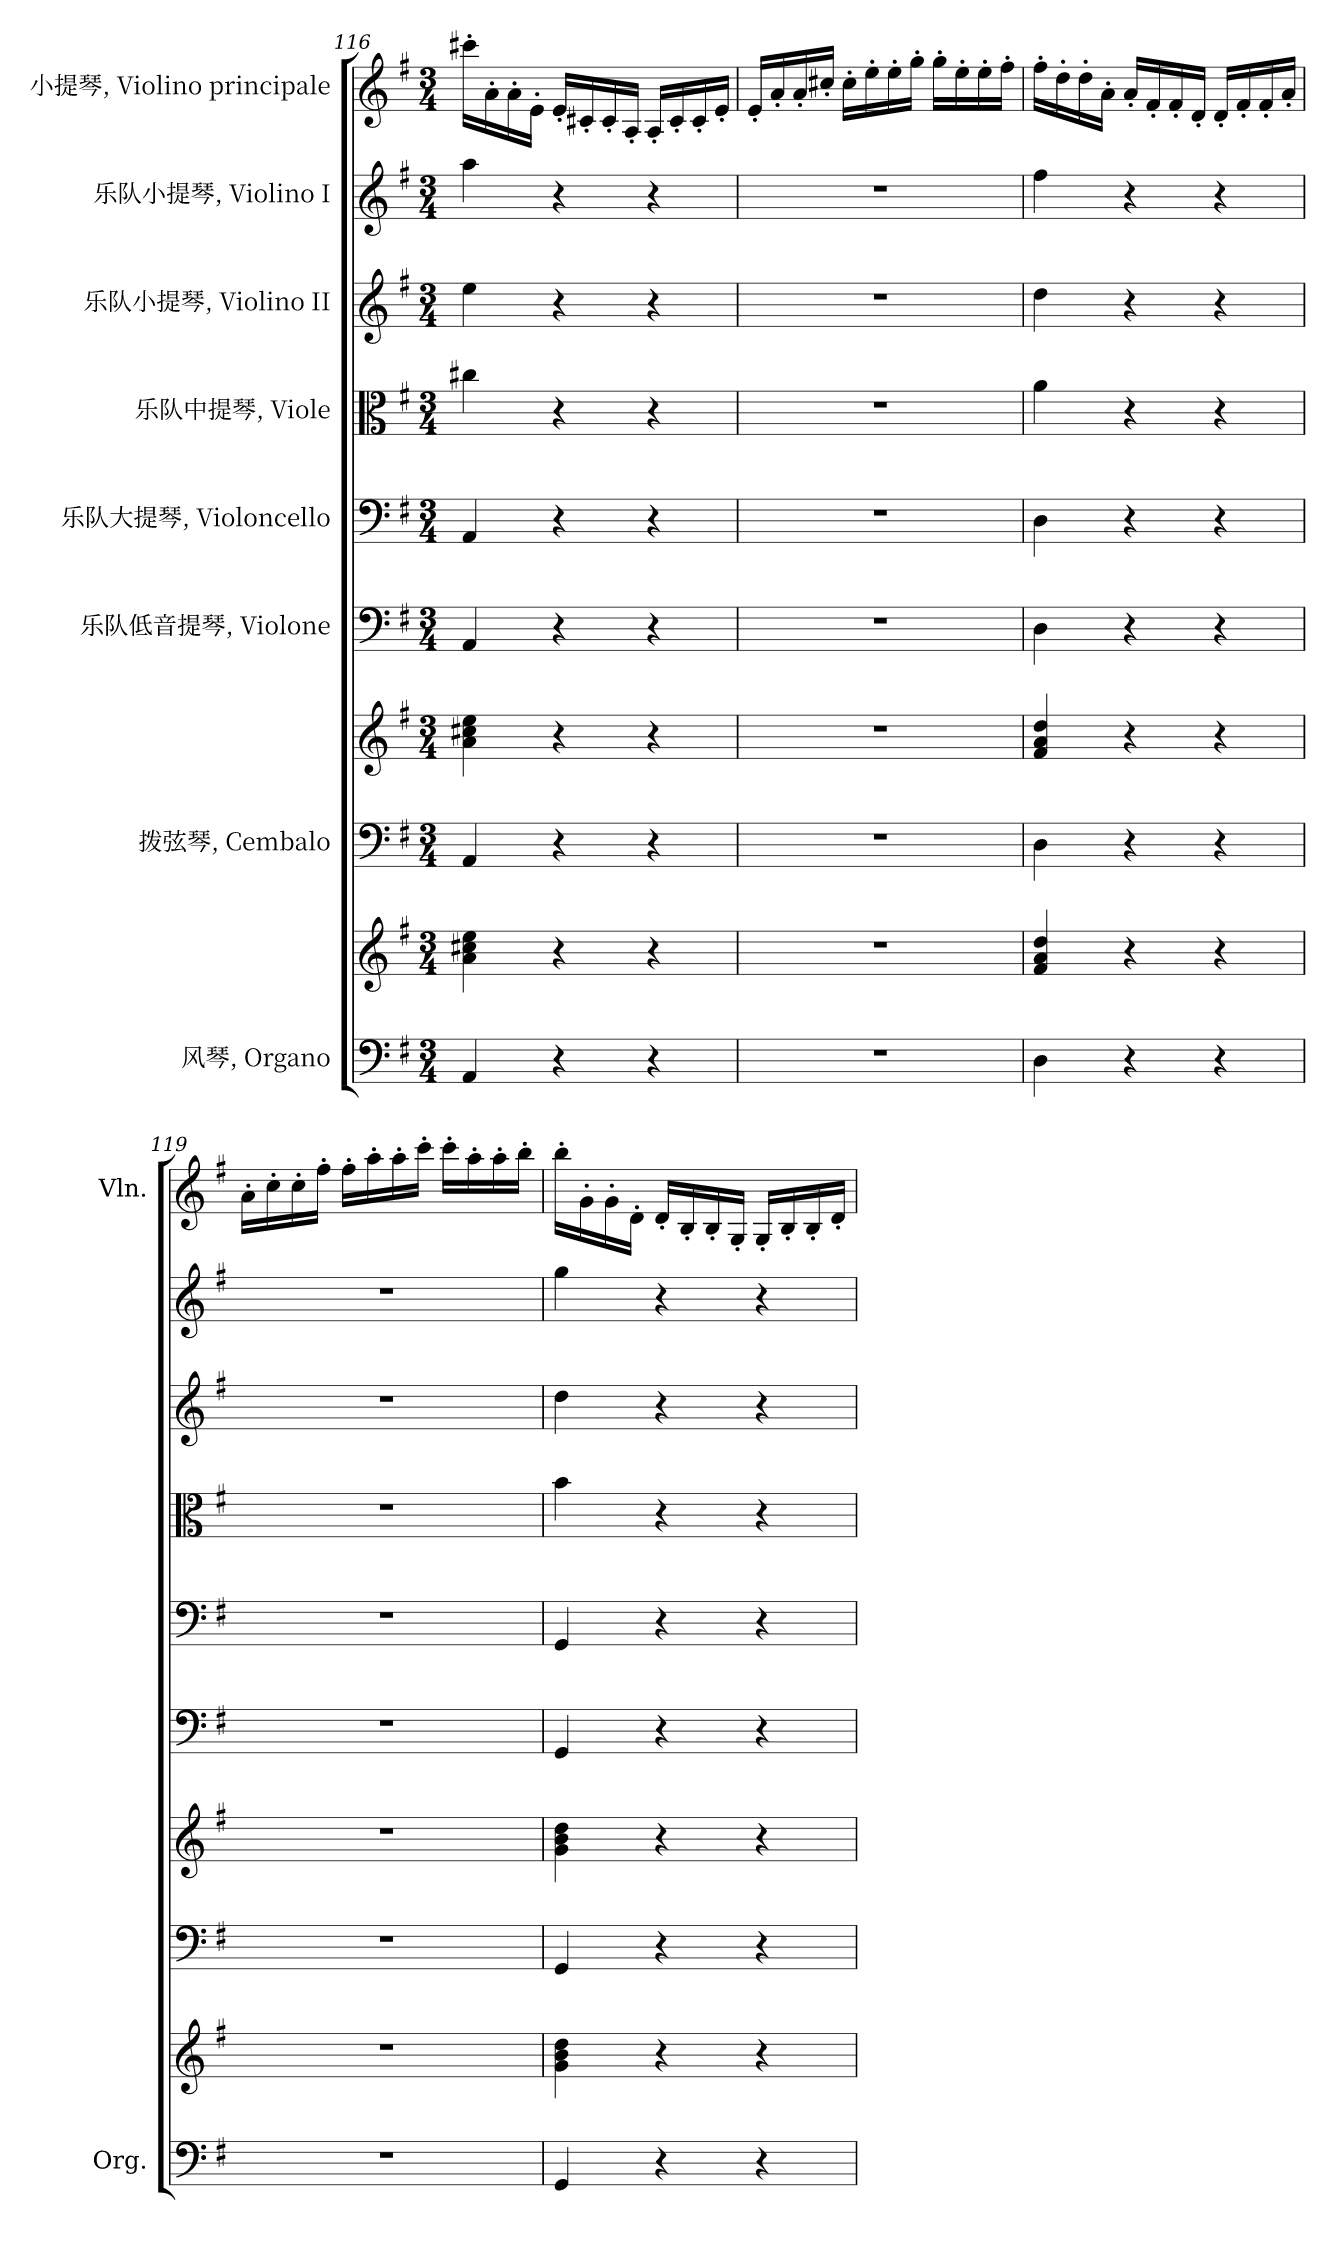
**kern	**kern	**kern	**kern	**kern	**kern	**kern	**kern	**kern	**kern
*part8	*part8	*part7	*part7	*part6	*part5	*part4	*part3	*part2	*part1
*staff10	*staff9	*staff8	*staff7	*staff6	*staff5	*staff4	*staff3	*staff2	*staff1
*I"风琴, Organo	*	*I"拨弦琴, Cembalo	*	*I"乐队低音提琴, Violone	*I"乐队大提琴, Violoncello	*I"乐队中提琴, Viole	*I"乐队小提琴, Violino II	*I"乐队小提琴, Violino I	*I"小提琴, Violino principale
*I'Org.	*	*	*	*	*	*	*	*	*I'Vln.
*clefF4	*clefG2	*clefF4	*clefG2	*clefF4	*clefF4	*clefC3	*clefG2	*clefG2	*clefG2
*	*	*	*	*ITrd7c12	*	*	*	*	*
*k[f#]	*k[f#]	*k[f#]	*k[f#]	*k[f#]	*k[f#]	*k[f#]	*k[f#]	*k[f#]	*k[f#]
*M3/4	*M3/4	*M3/4	*M3/4	*M3/4	*M3/4	*M3/4	*M3/4	*M3/4	*M3/4
=116	=116	=116	=116	=116	=116	=116	=116	=116	=116
4AA/	4a\ 4cc#X\ 4ee\	4AA/	4a\ 4cc#X\ 4ee\	4AAA/	4AA/	4cc#X\	4ee\	4aa\	16ccc#X'\LL
.	.	.	.	.	.	.	.	.	16a'\
.	.	.	.	.	.	.	.	.	16a'\
.	.	.	.	.	.	.	.	.	16e'\JJ
4r	4r	4r	4r	4r	4r	4r	4r	4r	16e'/LL
.	.	.	.	.	.	.	.	.	16c#X'/
.	.	.	.	.	.	.	.	.	16c#'/
.	.	.	.	.	.	.	.	.	16A'/JJ
4r	4r	4r	4r	4r	4r	4r	4r	4r	16A'/LL
.	.	.	.	.	.	.	.	.	16c#'/
.	.	.	.	.	.	.	.	.	16c#'/
.	.	.	.	.	.	.	.	.	16e'/JJ
!!LO:PB:g=z
=117	=117	=117	=117	=117	=117	=117	=117	=117	=117
2.r	2.r	2.r	2.r	2.r	2.r	2.r	2.r	2.r	16e'/LL
.	.	.	.	.	.	.	.	.	16a'/
.	.	.	.	.	.	.	.	.	16a'/
.	.	.	.	.	.	.	.	.	16cc#X'/JJ
.	.	.	.	.	.	.	.	.	16cc#'\LL
.	.	.	.	.	.	.	.	.	16ee'\
.	.	.	.	.	.	.	.	.	16ee'\
.	.	.	.	.	.	.	.	.	16gg'\JJ
.	.	.	.	.	.	.	.	.	16gg'\LL
.	.	.	.	.	.	.	.	.	16ee'\
.	.	.	.	.	.	.	.	.	16ee'\
.	.	.	.	.	.	.	.	.	16ff#'\JJ
=118	=118	=118	=118	=118	=118	=118	=118	=118	=118
4D\	4f#/ 4a/ 4dd/	4D\	4f#/ 4a/ 4dd/	4DD\	4D\	4a\	4dd\	4ff#\	16ff#'\LL
.	.	.	.	.	.	.	.	.	16dd'\
.	.	.	.	.	.	.	.	.	16dd'\
.	.	.	.	.	.	.	.	.	16a'\JJ
4r	4r	4r	4r	4r	4r	4r	4r	4r	16a'/LL
.	.	.	.	.	.	.	.	.	16f#'/
.	.	.	.	.	.	.	.	.	16f#'/
.	.	.	.	.	.	.	.	.	16d'/JJ
4r	4r	4r	4r	4r	4r	4r	4r	4r	16d'/LL
.	.	.	.	.	.	.	.	.	16f#'/
.	.	.	.	.	.	.	.	.	16f#'/
.	.	.	.	.	.	.	.	.	16a'/JJ
=119	=119	=119	=119	=119	=119	=119	=119	=119	=119
2.r	2.r	2.r	2.r	2.r	2.r	2.r	2.r	2.r	16a'\LL
.	.	.	.	.	.	.	.	.	16cc'\
.	.	.	.	.	.	.	.	.	16cc'\
.	.	.	.	.	.	.	.	.	16ff#'\JJ
.	.	.	.	.	.	.	.	.	16ff#'\LL
.	.	.	.	.	.	.	.	.	16aa'\
.	.	.	.	.	.	.	.	.	16aa'\
.	.	.	.	.	.	.	.	.	16ccc'\JJ
.	.	.	.	.	.	.	.	.	16ccc'\LL
.	.	.	.	.	.	.	.	.	16aa'\
.	.	.	.	.	.	.	.	.	16aa'\
.	.	.	.	.	.	.	.	.	16bb'\JJ
!!LO:PB:g=z
=120	=120	=120	=120	=120	=120	=120	=120	=120	=120
4GG/	4g\ 4b\ 4dd\	4GG/	4g\ 4b\ 4dd\	4GGG/	4GG/	4b\	4dd\	4gg\	16bb'\LL
.	.	.	.	.	.	.	.	.	16g'\
.	.	.	.	.	.	.	.	.	16g'\
.	.	.	.	.	.	.	.	.	16d'\JJ
4r	4r	4r	4r	4r	4r	4r	4r	4r	16d'/LL
.	.	.	.	.	.	.	.	.	16B'/
.	.	.	.	.	.	.	.	.	16B'/
.	.	.	.	.	.	.	.	.	16G'/JJ
4r	4r	4r	4r	4r	4r	4r	4r	4r	16G'/LL
.	.	.	.	.	.	.	.	.	16B'/
.	.	.	.	.	.	.	.	.	16B'/
.	.	.	.	.	.	.	.	.	16d'/JJ
=	=	=	=	=	=	=	=	=	=
*-	*-	*-	*-	*-	*-	*-	*-	*-	*-
